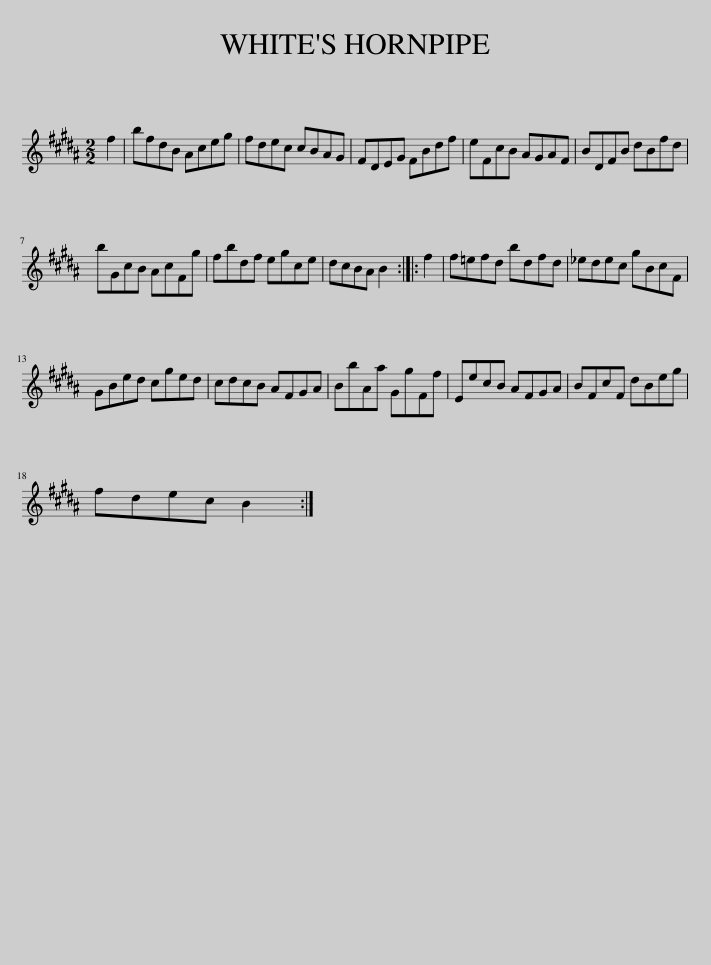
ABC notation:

X:1
L:1/8
M:2/2
I:linebreak $
K:B
V:1 treble
V:1
 f2 | bfdB Aceg | fdec cBAG | FDEG FBdf | eFcB AGAF | %5
 BDFB dBfd |$ bGcB AcFg | fbdf egce | dcBA B2 :: f2 | %10
 f=efd bdfd | _edec gBcF |$ GBed cged | cdcB AFGA | BbAa GgFf | %15
 EecB AFGA | BFcF dBeg |$ fdec B2 :| %18
